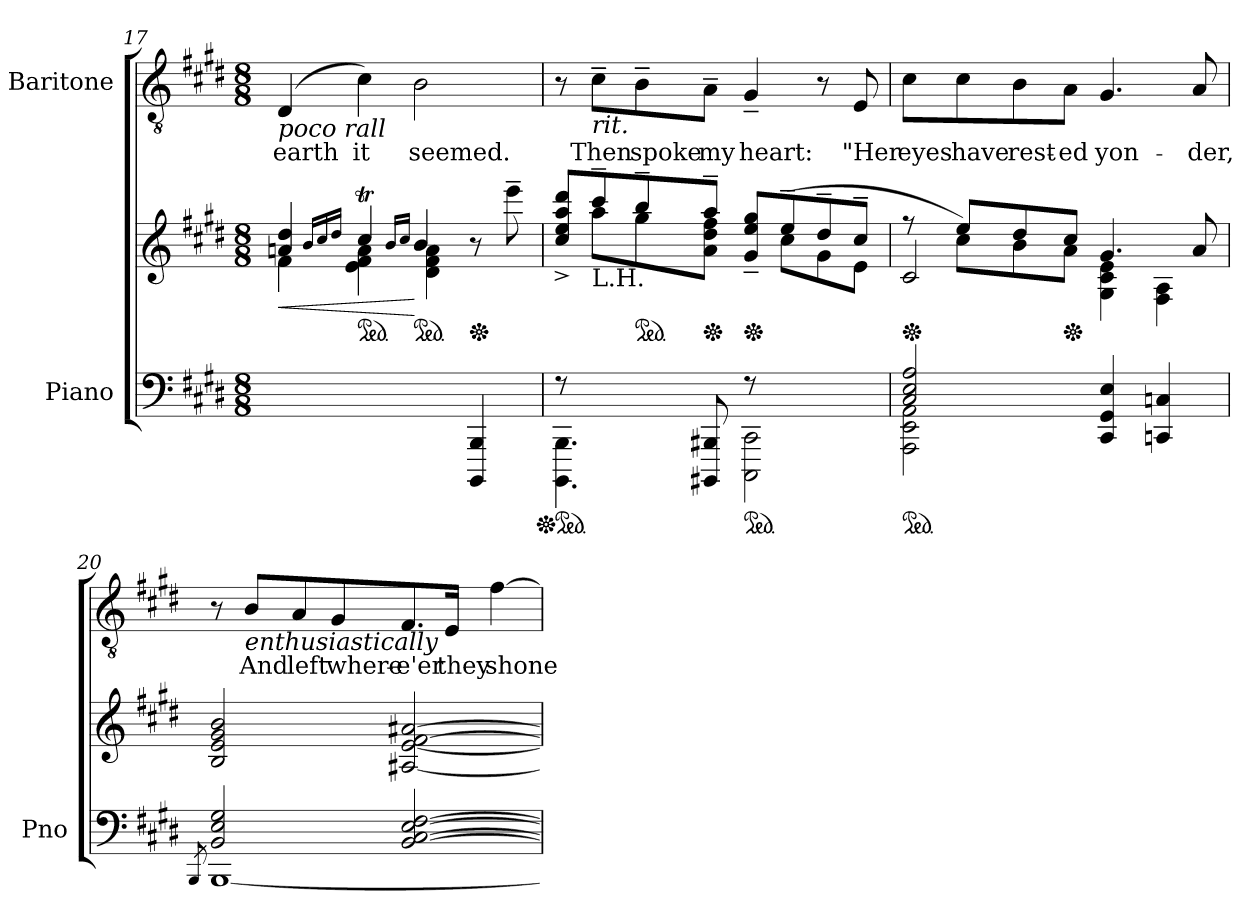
**kern	**kern	**dynam	**kern	**text
*part2	*part2	*part2	*part1	*part1
*staff3	*staff2	*staff2/3	*staff1	*staff1
*I"Piano	*	*	*I"Baritone	*
*I'Pno	*	*	*	*
*clefF4	*clefG2	*	*clefGv2	*
*k[f#c#g#d#]	*k[f#c#g#d#]	*	*k[f#c#g#d#]	*
*M8/8	*M8/8	*	*M8/8	*
=17	=17	=17	=17	=17
!	!	!	!LO:TX:b:i:t=poco rall	!
!	!LO:TX:b:i:t=colla voce	!	!	!
!	!	!LO:HP:b	!	!LO:LY:b
*	*^	*	*	*
2.ryy	4an/ 4dd#/	4f#\	<	(4D#/	earth
.	16qb/LL	.	.	.	.
.	16qcc#/	.	.	.	.
.	16qdd#/JJ	.	.	.	.
*	*ped	*	*	*	*
!	!	!	!	!	!LO:LY:b
.	4cc#T/	4e\ 4f#\ 4a\	.	4c#\)	it
.	16qb/LL	.	.	.	.
.	16qcc#/JJ	.	.	.	.
*	*ped	*	*	*	*
!	!	!	!	!	!LO:LY:b
.	4b/	4d#\ 4f#\ 4a\	[	2B\	seemed.
*	*Xped	*	*	*	*
4BBBB/ 4BBB/	8r	4ryy	.	.	.
.	8eee~>\	.	.	.	.
!!LO:LB:g=z
=18	=18	=18	=18	=18	=18
*Xped	*	*	*	*	*
*ped	*	*	*	*	*
*^	*	*	*	*	*
8r	(4.BBBB\ 4.BBB\	8cc#/^> 8ee/^> 8aa/^> 8ddd#/^>L	8ryy	.	8r	.
!	!	!	!	!	!LO:TX:b:i:t=rit.	!
!	!	!LO:TX:b:t=L.H.	!	!	!	!
!	!	!	!	!	!	!LO:LY:b
4.ryy	.	8ccc#~>/	8aa\L	.	8c#~\L	Then
*	*	*ped	*	*	*	*
!	!	!	!	!	!	!LO:LY:b
.	.	8bb~>/	8gg#\	.	8B~\	spoke
*	*	*Xped	*	*	*	*
!	!	!	!	!	!	!LO:LY:b
.	8BBBB#X/ 8BBB#X/	8aa~>/J	8a\ 8dd#\ 8ff#\J	.	8A~\J	my
*ped	*	*	*	*	*	*
*	*	*Xped	*	*	*	*
!	!	!	!	!	!	!LO:LY:b
8r	2CCC#\ 2CC#\	8g#/~> 8ee/~> 8gg#/~>L	8ryy	.	4G#~/	heart:
4.ryy	.	8ee~>/	(8cc#\L	.	.	.
.	.	8dd#~>/	8g#\	.	8r	.
!	!	!	!	!	!	!LO:LY:b
.	.	8cc#~>/J	8e\J	.	8E/	"Her
*	*	*v	*v	*	*	*
=19	=19	=19	=19	=19	=19
*ped	*	*	*	*	*
*	*^	*	*	*	*
*	*	*	*Xped	*	*	*
*	*	*	*^	*	*	*
*	*	*	*	*^	*	*	*
!	!	!	!	!	!	!	!	!LO:LY:b
2C#/ 2E/ 2A/	8ryy	2AAA\ 2EE\ 2AA\	8r	2c#/	8ryy	.	8c#\L	eyes
!	!	!	!	!	!	!	!	!LO:LY:b
.	4.ryy	.	8ee/L	.	8cc#\L)	.	8c#\	have
!	!	!	!	!	!	!	!	!LO:LY:b
.	.	.	8dd#/	.	8b\	.	8B\	rest-
*	*	*	*Xped	*	*	*	*	*
!	!	!	!	!	!	!	!	!LO:LY:b
.	.	.	8cc#/J	.	8a\J	.	8A\J	-ed
!	!	!	!	!	!	!	!	!LO:LY:b
2ryy	4CC#/ 4GG#/ 4E/	2ryy	4.g#/	4G#\ 4c#\ 4e\	2ryy	.	4.G#/	yon-
.	4CCn/ 4Cn/	.	.	4F#\ 4A\	.	.	.	.
!	!	!	!	!	!	!	!	!LO:LY:b
.	.	.	8a/	.	.	.	8A/	-der,
*	*v	*v	*	*	*	*	*	*
*	*	*v	*v	*v	*	*	*
!!LO:LB:g=z
=20	=20	=20	=20	=20	=20
.	8qBBB/	.	.	.	.
2BB/ 2E/ 2G#/	[1BBB	2B/ 2e/ 2g#/ 2b/	.	8r	.
!	!	!	!	!LO:TX:b:i:t=enthusiastically	!
!	!	!	!	!	!LO:LY:b
.	.	.	.	8B/L	And
!	!	!	!	!	!LO:LY:b
.	.	.	.	8A/	left
!	!	!	!	!	!LO:LY:b
.	.	.	.	8G#/	where-
!	!	!	!	!	!LO:LY:b
[2BB/ [2C#/ [2E/ [2F#/	.	[2A#X/ [2e/ [2f#/ [2a#X/	.	8.F#/	-e'er
!	!	!	!	!	!LO:LY:b
.	.	.	.	16E/Jk	they
!	!	!	!	!	!LO:LY:b
.	.	.	.	[4f#\	shone
*v	*v	*	*	*	*
=	=	=	=	=
*-	*-	*-	*-	*-
